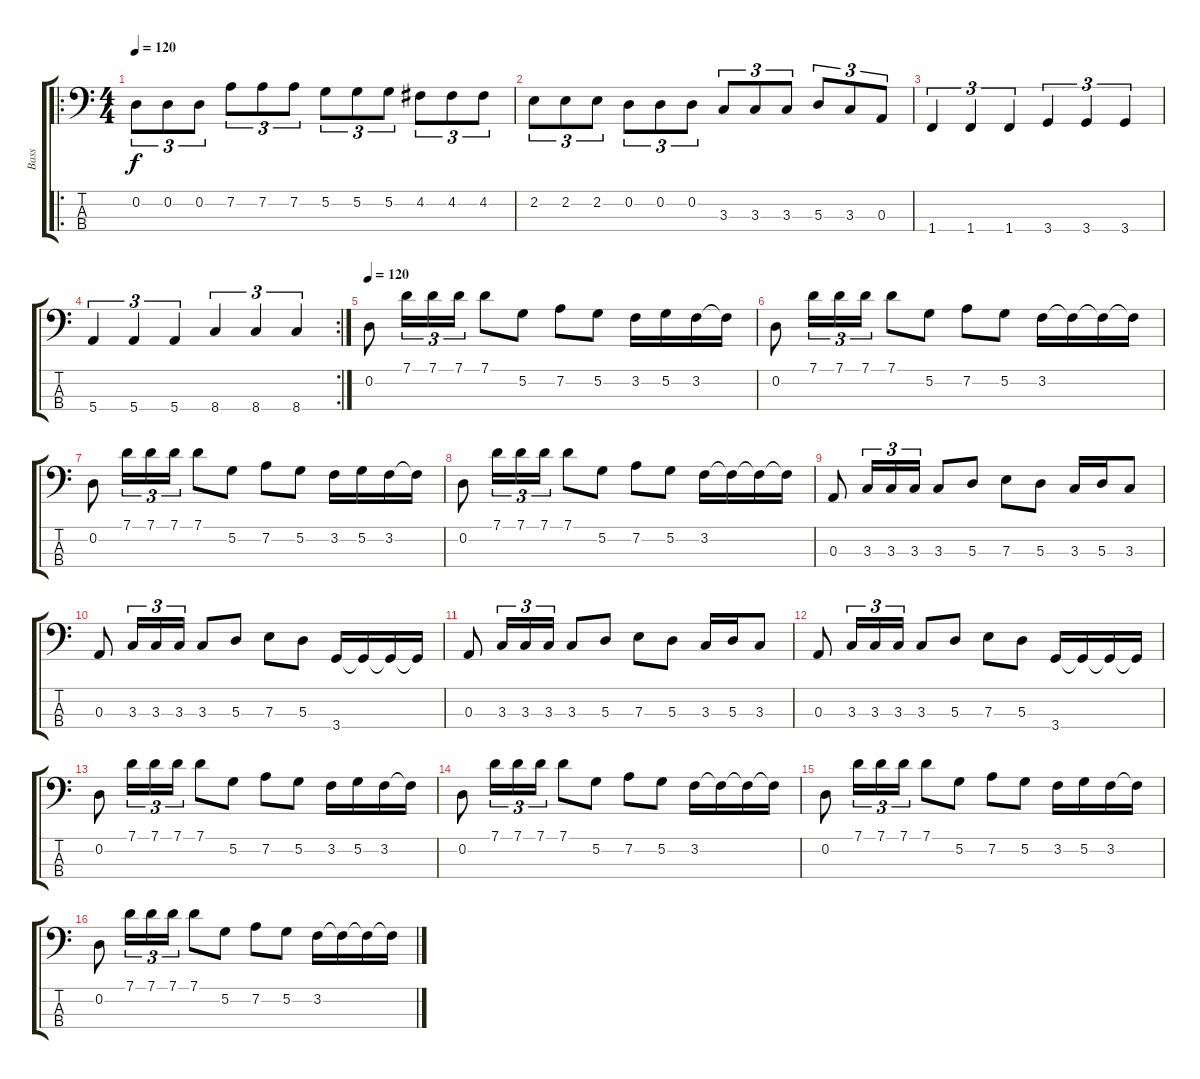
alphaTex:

\track ("Bass" "Bass") {instrument electricbassfinger}
\staff {score tabs}
\tuning (G2 D2 A1 E1) {hide}
\ro
\ts (4 4)
\tempo 120
\tempo 200
\tempo 120
\clef f4
\ks c
0.2.8{tu (3 2) dy f instrument electricbassfinger} 0.2.8{tu (3 2)} 0.2.8{tu (3 2)} 7.2.8{tu (3 2)} 7.2.8{tu (3 2)} 7.2.8{tu (3 2)} 5.2.8{tu (3 2)} 5.2.8{tu (3 2)} 5.2.8{tu (3 2)} 4.2.8{tu (3 2)} 4.2.8{tu (3 2)} 4.2.8{tu (3 2)} |
2.2.8{tu (3 2)} 2.2.8{tu (3 2)} 2.2.8{tu (3 2)} 0.2.8{tu (3 2)} 0.2.8{tu (3 2)} 0.2.8{tu (3 2)} 3.3.8{tu (3 2)} 3.3.8{tu (3 2)} 3.3.8{tu (3 2)} 5.3.8{tu (3 2)} 3.3.8{tu (3 2)} 0.3.8{tu (3 2)} |
1.4.4{tu (3 2)} 1.4.4{tu (3 2)} 1.4.4{tu (3 2)} 3.4.4{tu (3 2)} 3.4.4{tu (3 2)} 3.4.4{tu (3 2)} |
\rc 2
5.4.4{tu (3 2)} 5.4.4{tu (3 2)} 5.4.4{tu (3 2)} 8.4.4{tu (3 2)} 8.4.4{tu (3 2)} 8.4.4{tu (3 2)} |
\tempo 120
0.2.8 7.1.16{tu (3 2)} 7.1.16{tu (3 2)} 7.1.16{tu (3 2)} 7.1.8 5.2.8 7.2.8 5.2.8 3.2.16 5.2.16 3.2.16 3.2{t}.16 |
0.2.8 7.1.16{tu (3 2)} 7.1.16{tu (3 2)} 7.1.16{tu (3 2)} 7.1.8 5.2.8 7.2.8 5.2.8 3.2.16 3.2{t}.16 3.2{t}.16 3.2{t}.16 |
0.2.8 7.1.16{tu (3 2)} 7.1.16{tu (3 2)} 7.1.16{tu (3 2)} 7.1.8 5.2.8 7.2.8 5.2.8 3.2.16 5.2.16 3.2.16 3.2{t}.16 |
0.2.8 7.1.16{tu (3 2)} 7.1.16{tu (3 2)} 7.1.16{tu (3 2)} 7.1.8 5.2.8 7.2.8 5.2.8 3.2.16 3.2{t}.16 3.2{t}.16 3.2{t}.16 |
0.3.8 3.3.16{tu (3 2)} 3.3.16{tu (3 2)} 3.3.16{tu (3 2)} 3.3.8 5.3.8 7.3.8 5.3.8 3.3.16 5.3.16 3.3.8 |
0.3.8 3.3.16{tu (3 2)} 3.3.16{tu (3 2)} 3.3.16{tu (3 2)} 3.3.8 5.3.8 7.3.8 5.3.8 3.4.16 3.4{t}.16 3.4{t}.16 3.4{t}.16 |
0.3.8 3.3.16{tu (3 2)} 3.3.16{tu (3 2)} 3.3.16{tu (3 2)} 3.3.8 5.3.8 7.3.8 5.3.8 3.3.16 5.3.16 3.3.8 |
0.3.8 3.3.16{tu (3 2)} 3.3.16{tu (3 2)} 3.3.16{tu (3 2)} 3.3.8 5.3.8 7.3.8 5.3.8 3.4.16 3.4{t}.16 3.4{t}.16 3.4{t}.16 |
0.2.8 7.1.16{tu (3 2)} 7.1.16{tu (3 2)} 7.1.16{tu (3 2)} 7.1.8 5.2.8 7.2.8 5.2.8 3.2.16 5.2.16 3.2.16 3.2{t}.16 |
0.2.8 7.1.16{tu (3 2)} 7.1.16{tu (3 2)} 7.1.16{tu (3 2)} 7.1.8 5.2.8 7.2.8 5.2.8 3.2.16 3.2{t}.16 3.2{t}.16 3.2{t}.16 |
0.2.8 7.1.16{tu (3 2)} 7.1.16{tu (3 2)} 7.1.16{tu (3 2)} 7.1.8 5.2.8 7.2.8 5.2.8 3.2.16 5.2.16 3.2.16 3.2{t}.16 |
0.2.8 7.1.16{tu (3 2)} 7.1.16{tu (3 2)} 7.1.16{tu (3 2)} 7.1.8 5.2.8 7.2.8 5.2.8 3.2.16 3.2{t}.16 3.2{t}.16 3.2{t}.16
